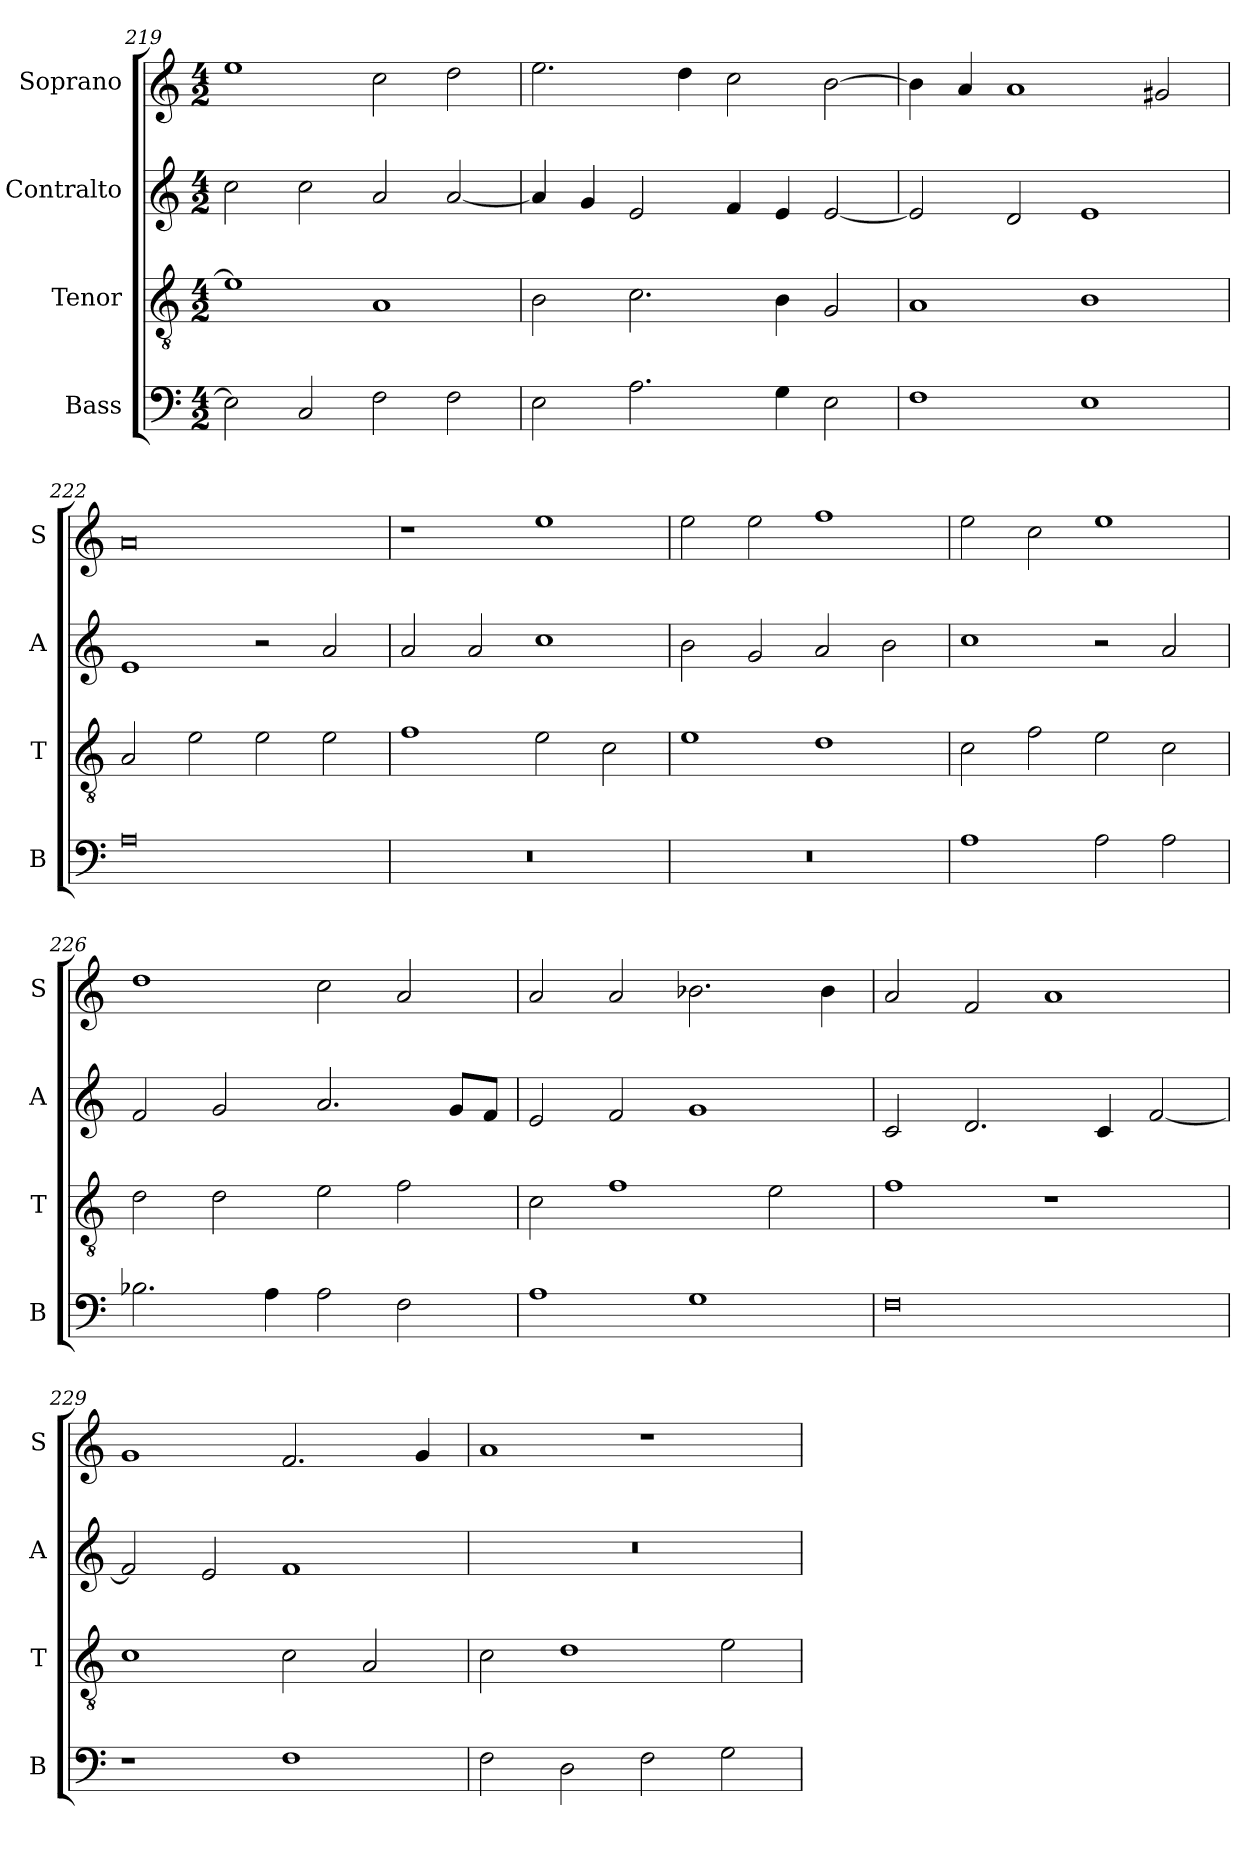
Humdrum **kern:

**kern	**kern	**kern	**kern
*part4	*part3	*part2	*part1
*staff4	*staff3	*staff2	*staff1
*I"Bass	*I"Tenor	*I"Contralto	*I"Soprano
*I'B	*I'T	*I'A	*I'S
*clefF4	*clefGv2	*clefG2	*clefG2
*k[]	*k[]	*k[]	*k[]
*A:aeo	*A:aeo	*A:aeo	*A:aeo
*M4/2	*M4/2	*M4/2	*M4/2
=219	=219	=219	=219
2E]	1e]	2cc	1ee
2C	.	2cc	.
2F	1A	2a	2cc
2F	.	[2a	2dd
=220	=220	=220	=220
2E	2B	4a]	2.ee
.	.	4g	.
2.A	2.c	2e	.
.	.	.	4dd
.	.	4f	2cc
4G	4B	4e	.
2E	2G	[2e	[2b
=221	=221	=221	=221
1F	1A	2e]	4b]
.	.	.	4a
.	.	2d	1a
1E	1B	1e	.
.	.	.	2g#X
=222	=222	=222	=222
0A	2A	1e	0a
.	2e	.	.
.	2e	2r	.
.	2e	2a	.
=223	=223	=223	=223
0r	1f	2a	1r
.	.	2a	.
.	2e	1cc	1ee
.	2c	.	.
=224	=224	=224	=224
0r	1e	2b	2ee
.	.	2g	2ee
.	1d	2a	1ff
.	.	2b	.
=225	=225	=225	=225
1A	2c	1cc	2ee
.	2f	.	2cc
2A	2e	2r	1ee
2A	2c	2a	.
=226	=226	=226	=226
2.B-X	2d	2f	1dd
.	2d	2g	.
4A	.	.	.
2A	2e	2.a	2cc
2F	2f	.	2a
.	.	8g/L	.
.	.	8f/J	.
=227	=227	=227	=227
1A	2c	2e	2a
.	1f	2f	2a
1G	.	1g	2.b-X
.	2e	.	.
.	.	.	4b-
=228	=228	=228	=228
0F	1f	2c	2a
.	.	2.d	2f
.	1r	.	1a
.	.	4c	.
.	.	[2f	.
=229	=229	=229	=229
1r	1c	2f]	1g
.	.	2e	.
1F	2c	1f	2.f
.	2A	.	.
.	.	.	4g
=230	=230	=230	=230
2F	2c	0r	1a
2D	1d	.	.
2F	.	.	1r
2G	2e	.	.
=	=	=	=
*-	*-	*-	*-
